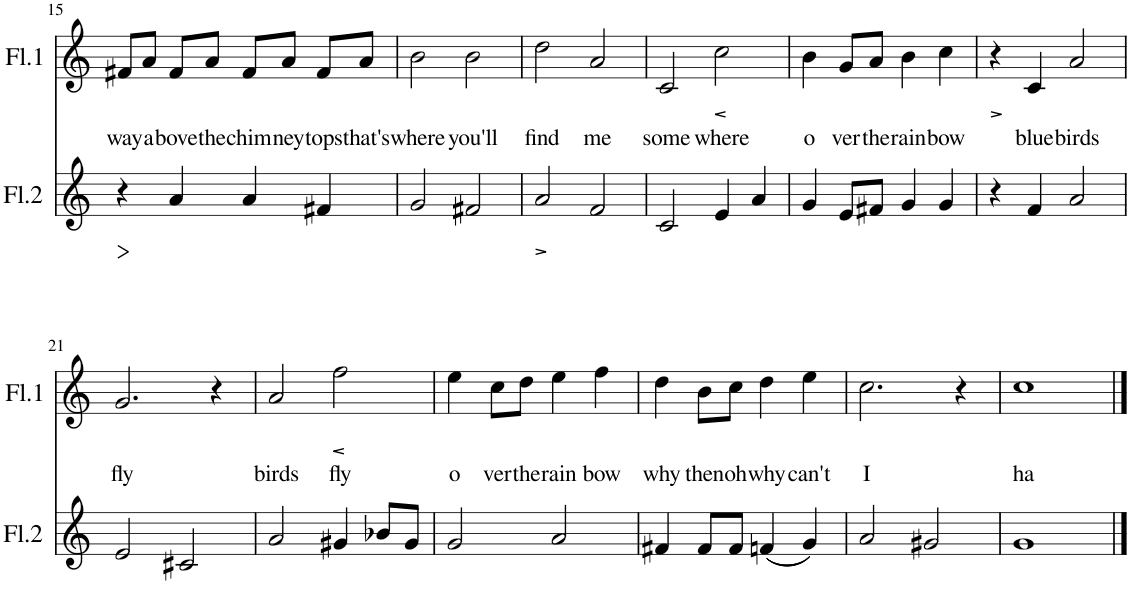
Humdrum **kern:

**kern	**dynam	**kern	**text	**dynam
*part2	*part2	*part1	*part1	*part1
*staff2	*staff2	*staff1	*staff1	*staff1
*I"Flauta 2	*	*I"Flauta 1	*	*
*I'Fl.2	*	*I'Fl.1	*	*
!!LO:PB:g=z
*clefG2	*	*clefG2	*	*
*k[]	*	*k[]	*	*
*M4/4	*	*M4/4	*	*
=15	=15	=15	=15	=15
!	!LO:HP:b	!	!LO:LY:b	!
4r	>	8f#X/L	way	.
!	!	!	!LO:LY:b	!
.	.	8a/J	a	.
!	!	!	!LO:LY:b	!
4a/	.	8f#/L	bove	.
!	!	!	!LO:LY:b	!
.	.	8a/J	the	.
!	!	!	!LO:LY:b	!
4a/	.	8f#/L	chim	.
!	!	!	!LO:LY:b	!
.	.	8a/J	ney	.
!	!	!	!LO:LY:b	!
4f#X/	.	8f#/L	tops	.
!	!	!	!LO:LY:b	!
.	.	8a/J	that's	.
.	]	.	.	.
=16	=16	=16	=16	=16
!	!	!	!LO:LY:b	!
2g/	.	2b\	where	.
!	!	!	!LO:LY:b	!
2f#X/	.	2b\	you'll	.
=17	=17	=17	=17	=17
!	!LO:HP:b	!	!LO:LY:b	!
2a/	>	2dd\	find	.
!	!	!	!LO:LY:b	!
2f/	.	2a/	me	.
.	]	.	.	.
=18	=18	=18	=18	=18
!	!	!	!LO:LY:b	!
2c/	.	2c/	some	.
!	!	!	!LO:LY:b	!LO:HP:b
4e/	.	2cc\	where	<
4a/	.	.	.	.
.	.	.	.	[
=19	=19	=19	=19	=19
!	!	!	!LO:LY:b	!
4g/	.	4b\	o	.
!	!	!	!LO:LY:b	!
8e/L	.	8g/L	ver	.
!	!	!	!LO:LY:b	!
8f#X/J	.	8a/J	the	.
!	!	!	!LO:LY:b	!
4g/	.	4b\	rain	.
!	!	!	!LO:LY:b	!
4g/	.	4cc\	bow	.
=20	=20	=20	=20	=20
!	!	!	!	!LO:HP:b
4r	.	4r	.	>
!	!	!	!LO:LY:b	!
4f/	.	4c/	blue	.
!	!	!	!LO:LY:b	!
2a/	.	2a/	birds	.
.	.	.	.	]
!!LO:LB:g=z
=21	=21	=21	=21	=21
!	!	!	!LO:LY:b	!
2e/	.	2.g/	fly	.
2c#X/	.	.	.	.
.	.	4r	.	.
=22	=22	=22	=22	=22
!	!	!	!LO:LY:b	!
2a/	.	2a/	birds	.
!	!	!	!LO:LY:b	!LO:HP:b
4g#X/	.	2ff\	fly	<
8b-X/L	.	.	.	.
8g#/J	.	.	.	.
.	.	.	.	[
=23	=23	=23	=23	=23
!	!	!	!LO:LY:b	!
2g/	.	4ee\	o	.
!	!	!	!LO:LY:b	!
.	.	8cc\L	ver	.
!	!	!	!LO:LY:b	!
.	.	8dd\J	the	.
!	!	!	!LO:LY:b	!
2a/	.	4ee\	rain	.
!	!	!	!LO:LY:b	!
.	.	4ff\	bow	.
=24	=24	=24	=24	=24
!	!	!	!LO:LY:b	!
4f#X/	.	4dd\	why	.
!	!	!	!LO:LY:b	!
8f#/L	.	8b\L	then	.
!	!	!	!LO:LY:b	!
8f#/J	.	8cc\J	oh	.
!	!	!	!LO:LY:b	!
((4fn/	.	4dd\	why	.
!	!	!	!LO:LY:b	!
4g/))	.	4ee\	can't	.
=25	=25	=25	=25	=25
!	!	!	!LO:LY:b	!
2a/	.	2.cc\	I	.
2g#X/	.	.	.	.
.	.	4r	.	.
=26	=26	=26	=26	=26
!	!	!	!LO:LY:b	!
1g	.	1cc	ha	.
==	==	==	==	==
*-	*-	*-	*-	*-
